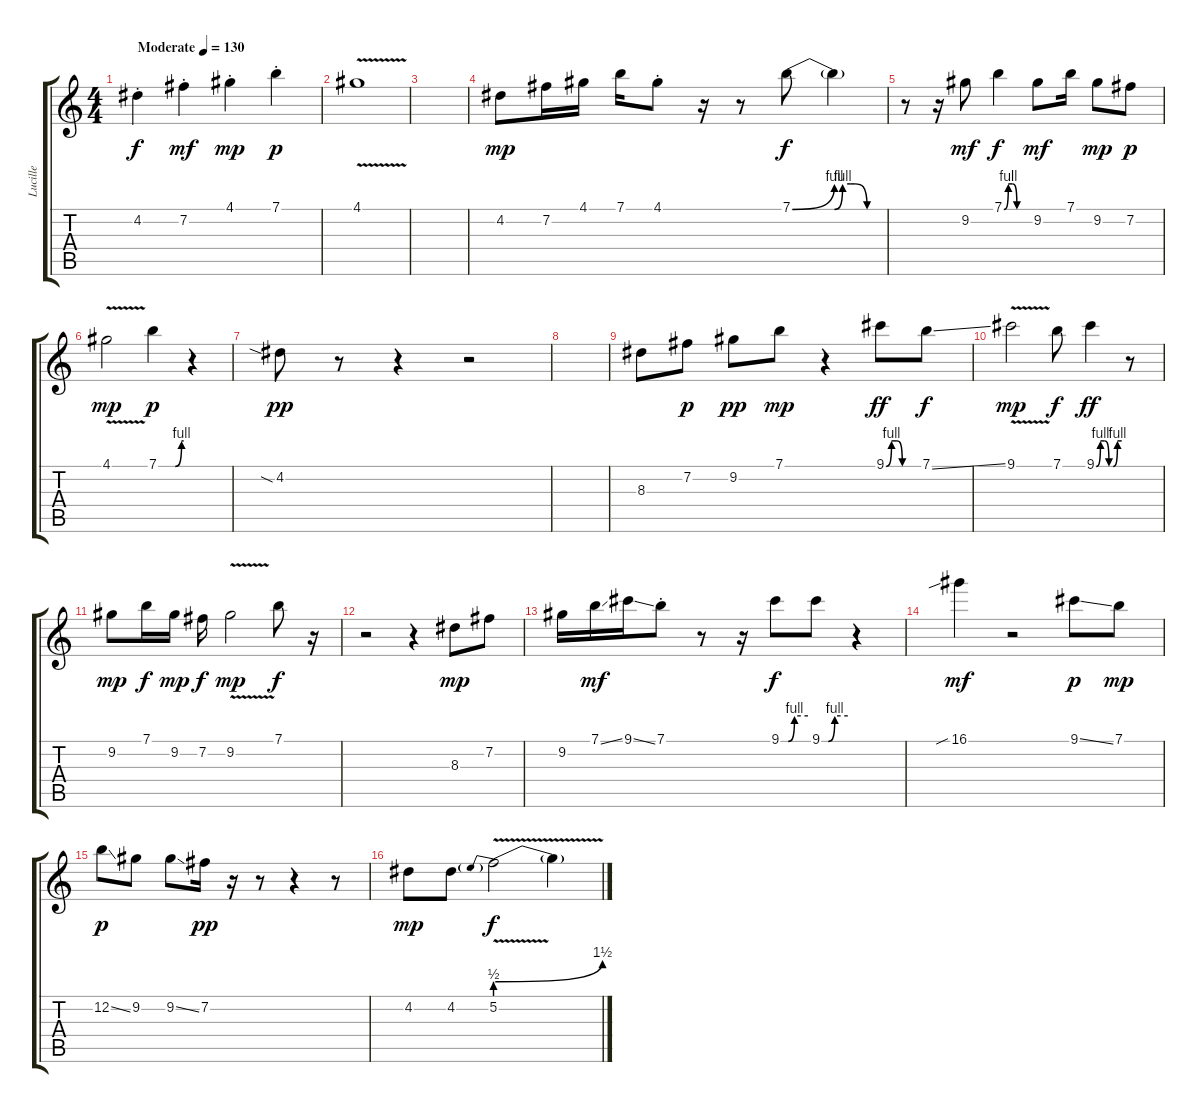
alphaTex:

\track ("Lucille" "Lucille") {instrument electricguitarclean}
\staff {score tabs}
\tuning (E4 B3 G3 D3 A2 E2) {hide}
\ts (4 4)
\tempo (130 "Moderate")
\clef g2
\ks c
4.2{st}.4{dy f instrument electricguitarclean} 7.2{st}.4{dy mf} 4.1{st}.4{dy mp} 7.1{st}.4{dy p} |
4.1{v}.1 |
|
4.2.8{dy mp} 7.2.16 4.1.16 7.1.16 4.1{st}.8 r.16 r.8 7.1{be (bend 0 0 60 4)}.8{dy f} 7.1{be (custom 0 0 10 4 20 4 25 4 40 0 60 0) t}.4 |
r.8 r.16 9.2.8{dy mf} 7.1{be (custom 0 0 10 4 20 4 30 0 60 0)}.4{dy f} 9.2.8{dy mf} 7.1.16 9.2.8{dy mp} 7.2.8{dy p} |
4.1{v}.2{dy mp} 7.1{be (custom 0 0 40 0 55 4 60 4)}.4{dy p} r.4 |
4.2{sia}.8{dy pp} r.8 r.4 r.2 |
|
8.3.8 7.2.8{dy p} 9.2.8{dy pp} 7.1.8{dy mp} r.4 9.1{be (custom 0 0 10 4 20 4 30 0 60 0)}.8{dy ff} 7.1{ss}.8{dy f} |
9.1{v}.2{dy mp} 7.1.8{dy f} 9.1{be (custom 0 0 10 4 20 4 30 0 40 0 50 4 60 4)}.4{dy ff} r.8 |
9.2.8{dy mp} 7.1.16{dy f} 9.2.16{dy mp} 7.2.16{dy f} 9.2{v}.2{dy mp} 7.1.8{dy f} r.16 |
r.2 r.4 8.3.8{dy mp} 7.2.8 |
9.2.16 7.1{ss}.16{dy mf} 9.1{ss}.16 7.1{st}.8 r.8 r.16 9.1{be (custom 0 0 16 0 30 4 60 4)}.8{dy f} 9.1{be (custom 0 0 15 0 30 4 60 4)}.8 r.4 |
16.1{sib}.4{dy mf} r.2 9.1{ss}.8{dy p} 7.1.8{dy mp} |
12.2{ss}.8{dy p} 9.2.8 9.2{ss}.8 7.2.16{dy pp} r.16 r.8 r.4 r.8 |
4.2.8{dy mp} 4.2.8 5.2{be (prebendbend 0 2 60 6) v}.2{dy f} 5.2{t}.4
